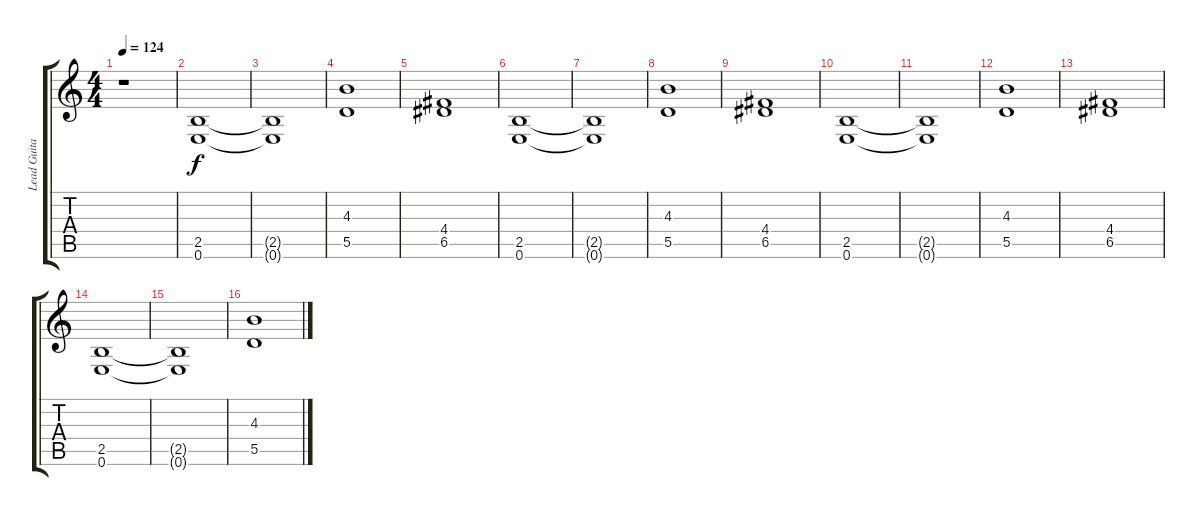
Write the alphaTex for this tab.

\track ("Lead Guitar" "Lead Guita") {instrument distortionguitar}
\staff {score tabs}
\tuning (E4 B3 G3 D3 A2 E2) {hide}
\ts (4 4)
\tempo 124
\clef g2
\ks c
r.1{dy f instrument distortionguitar} |
(2.5 0.6).1{volume 6} |
(2.5{t} 0.6{t}).1 |
(4.3 5.5).1 |
(4.4 6.5).1 |
(2.5 0.6).1{volume 8} |
(2.5{t} 0.6{t}).1 |
(4.3 5.5).1 |
(4.4 6.5).1 |
(2.5 0.6).1{volume 10} |
(2.5{t} 0.6{t}).1 |
(4.3 5.5).1 |
(4.4 6.5).1 |
(2.5 0.6).1{volume 12} |
(2.5{t} 0.6{t}).1 |
(4.3 5.5).1
